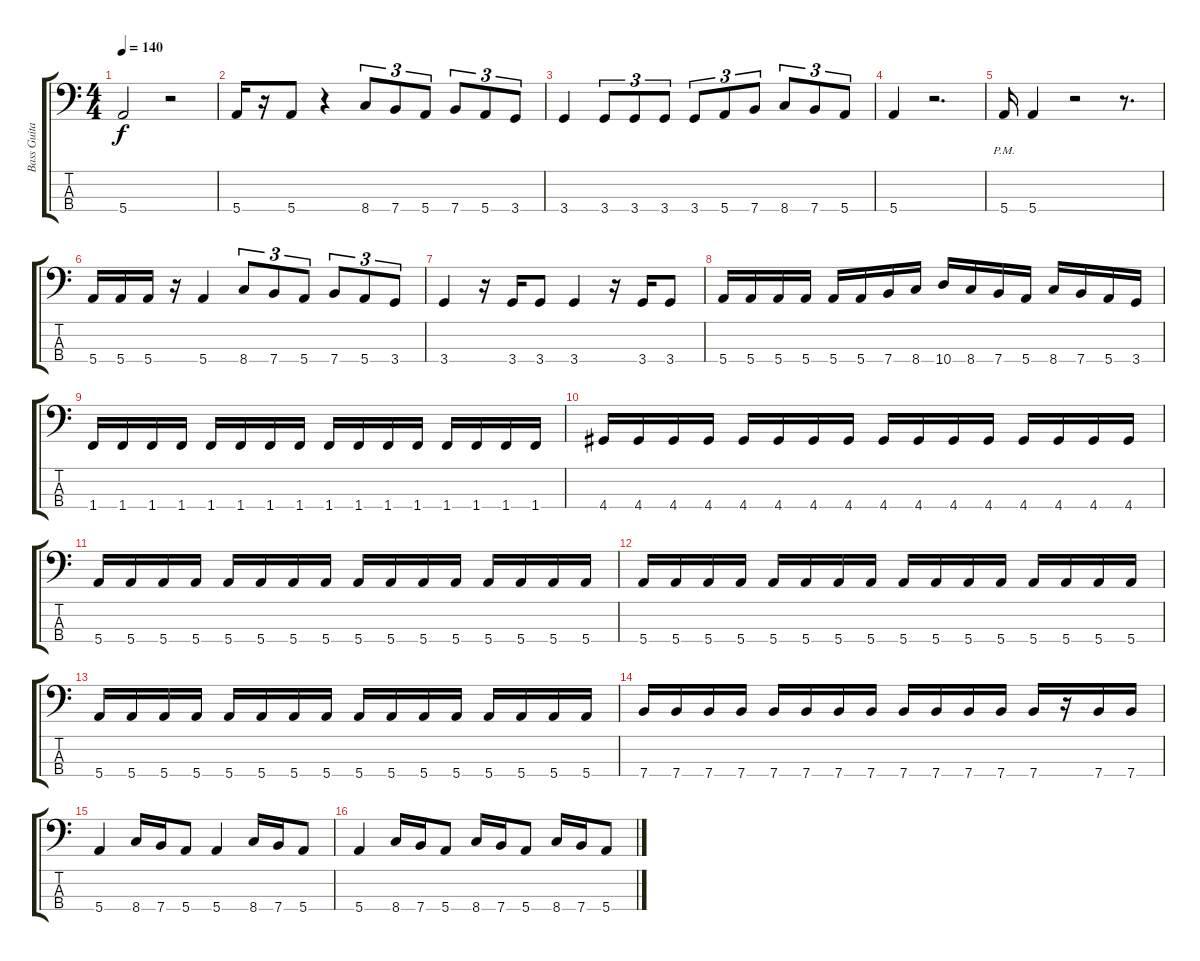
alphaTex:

\track ("Bass Guitar" "Bass Guita") {instrument electricbasspick}
\staff {score tabs}
\tuning (G2 D2 A1 E1) {hide}
\ts (4 4)
\tempo 140
\clef f4
\ks c
5.4.2{dy f} r.2 |
5.4.16 r.16 5.4.8 r.4 8.4.8{tu (3 2)} 7.4.8{tu (3 2)} 5.4.8{tu (3 2)} 7.4.8{tu (3 2)} 5.4.8{tu (3 2)} 3.4.8{tu (3 2)} |
3.4.4 3.4.8{tu (3 2)} 3.4.8{tu (3 2)} 3.4.8{tu (3 2)} 3.4.8{tu (3 2)} 5.4.8{tu (3 2)} 7.4.8{tu (3 2)} 8.4.8{tu (3 2)} 7.4.8{tu (3 2)} 5.4.8{tu (3 2)} |
5.4.4 r.2{d} |
5.4{pm}.16 5.4.4 r.2 r.8{d} |
5.4.16 5.4.16 5.4.16 r.16 5.4.4 8.4.8{tu (3 2)} 7.4.8{tu (3 2)} 5.4.8{tu (3 2)} 7.4.8{tu (3 2)} 5.4.8{tu (3 2)} 3.4.8{tu (3 2)} |
3.4.4 r.16 3.4.16 3.4.8 3.4.4 r.16 3.4.16 3.4.8 |
5.4.16 5.4.16 5.4.16 5.4.16 5.4.16 5.4.16 7.4.16 8.4.16 10.4.16 8.4.16 7.4.16 5.4.16 8.4.16 7.4.16 5.4.16 3.4.16 |
1.4.16 1.4.16 1.4.16 1.4.16 1.4.16 1.4.16 1.4.16 1.4.16 1.4.16 1.4.16 1.4.16 1.4.16 1.4.16 1.4.16 1.4.16 1.4.16 |
4.4.16 4.4.16 4.4.16 4.4.16 4.4.16 4.4.16 4.4.16 4.4.16 4.4.16 4.4.16 4.4.16 4.4.16 4.4.16 4.4.16 4.4.16 4.4.16 |
5.4.16 5.4.16 5.4.16 5.4.16 5.4.16 5.4.16 5.4.16 5.4.16 5.4.16 5.4.16 5.4.16 5.4.16 5.4.16 5.4.16 5.4.16 5.4.16 |
5.4.16 5.4.16 5.4.16 5.4.16 5.4.16 5.4.16 5.4.16 5.4.16 5.4.16 5.4.16 5.4.16 5.4.16 5.4.16 5.4.16 5.4.16 5.4.16 |
5.4.16 5.4.16 5.4.16 5.4.16 5.4.16 5.4.16 5.4.16 5.4.16 5.4.16 5.4.16 5.4.16 5.4.16 5.4.16 5.4.16 5.4.16 5.4.16 |
7.4.16 7.4.16 7.4.16 7.4.16 7.4.16 7.4.16 7.4.16 7.4.16 7.4.16 7.4.16 7.4.16 7.4.16 7.4.16 r.16 7.4.16 7.4.16 |
5.4.4 8.4.16 7.4.16 5.4.8 5.4.4 8.4.16 7.4.16 5.4.8 |
5.4.4 8.4.16 7.4.16 5.4.8 8.4.16 7.4.16 5.4.8 8.4.16 7.4.16 5.4.8
